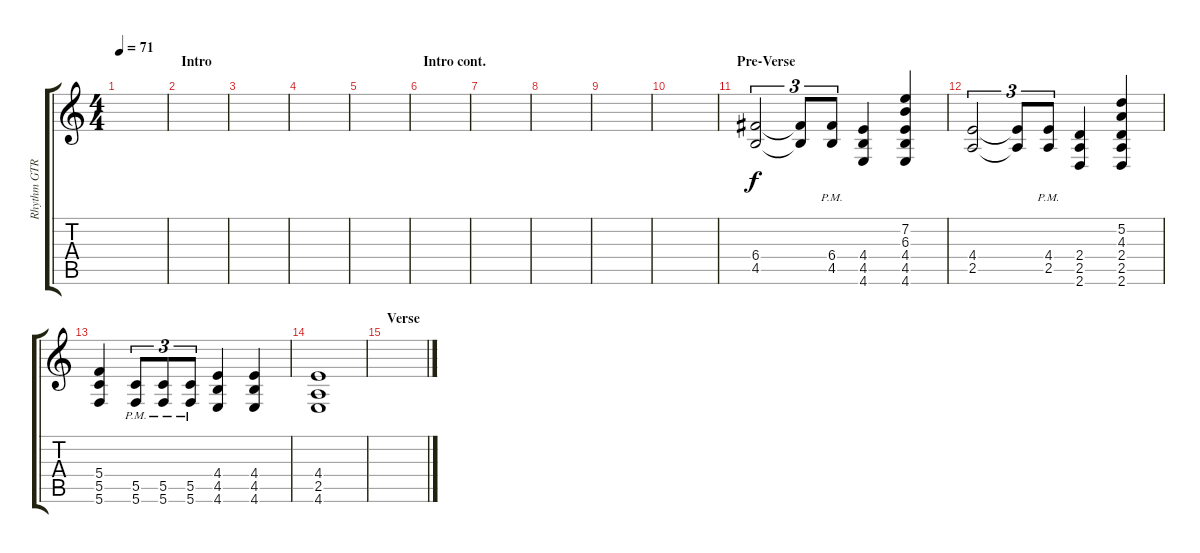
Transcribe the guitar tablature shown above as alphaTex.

\track ("Rhythm GTR 2" "Rhythm GTR") {instrument distortionguitar}
\staff {score tabs}
\tuning (D4 A3 F3 C3 G2 C2) {hide}
\ts (4 4)
\tempo 71
\clef g2
\ks c
|
\section ("" "Intro")
|
|
|
|
\section ("" "Intro cont.")
|
|
|
|
|
\section ("" "Pre-Verse")
(6.4 4.5).2{tu (3 2)} (6.4{t} 4.5{t}).8{tu (3 2)} (6.4{pm} 4.5{pm}).8{tu (3 2)} (4.4 4.5 4.6).4 (7.2 6.3 4.4 4.5 4.6).4 |
(4.4 2.5).2{tu (3 2)} (4.4{t} 2.5{t}).8{tu (3 2)} (4.4{pm} 2.5{pm}).8{tu (3 2)} (2.4 2.5 2.6).4 (5.2 4.3 2.4 2.5 2.6).4 |
(5.4 5.5 5.6).4 (5.5{pm} 5.6{pm}).8{tu (3 2)} (5.5{pm} 5.6{pm}).8{tu (3 2)} (5.5{pm} 5.6{pm}).8{tu (3 2)} (4.4 4.5 4.6).4 (4.4 4.5 4.6).4 |
(4.4 2.5 4.6).1 |
\section ("" "Verse")
